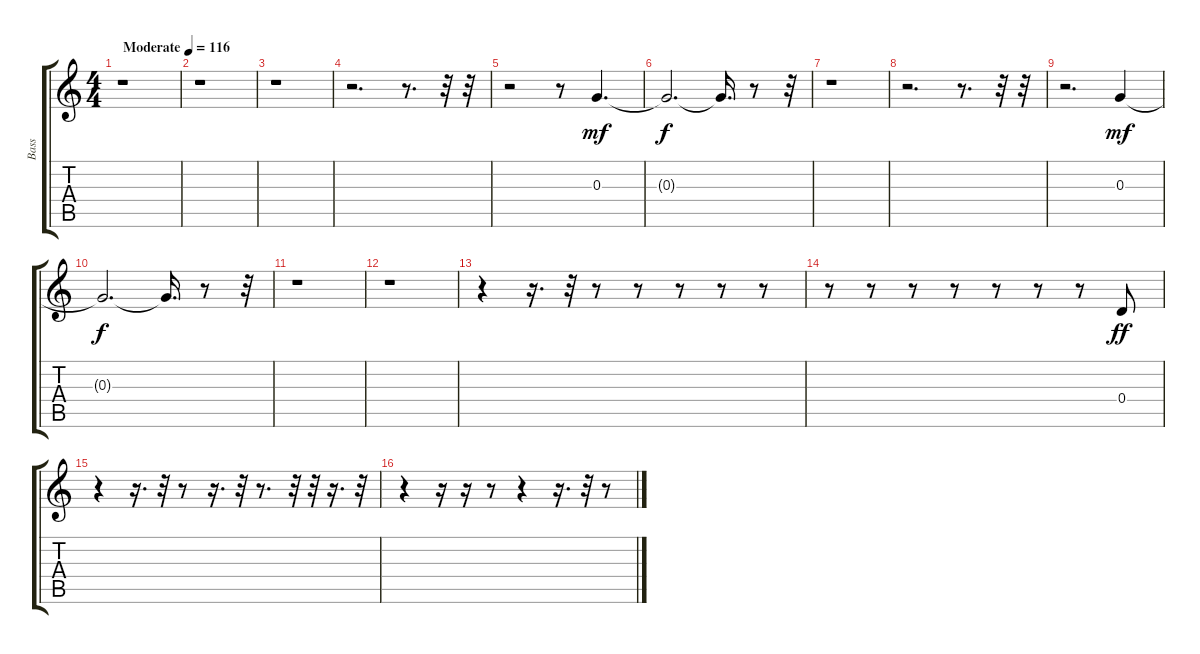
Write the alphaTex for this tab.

\track ("Bass" "Bass") {instrument fretlessbass}
\staff {score tabs}
\tuning (E4 B3 G3 D3 A2 E2) {hide}
\ts (4 4)
\tempo (116 "Moderate")
\clef g2
\ks c
r.1{dy mf instrument fretlessbass} |
r.1 |
r.1 |
r.2{d} r.8{d} r.32 r.32 |
r.2 r.8 0.3.4{d} |
0.3{t}.2{d dy f} 0.3{t}.16{d} r.8 r.32 |
r.1 |
r.2{d} r.8{d} r.32 r.32 |
r.2{d} 0.3.4{dy mf} |
0.3{t}.2{d dy f} 0.3{t}.16{d} r.8 r.32 |
r.1 |
r.1 |
r.4 r.16{d} r.32 r.8 r.8 r.8 r.8 r.8 |
r.8 r.8 r.8 r.8 r.8 r.8 r.8 0.4.8{dy ff} |
r.4 r.16{d} r.32 r.8 r.16{d} r.32 r.8{d} r.32 r.32 r.16{d} r.32 |
r.4 r.16 r.16 r.8 r.4 r.16{d} r.32 r.8
